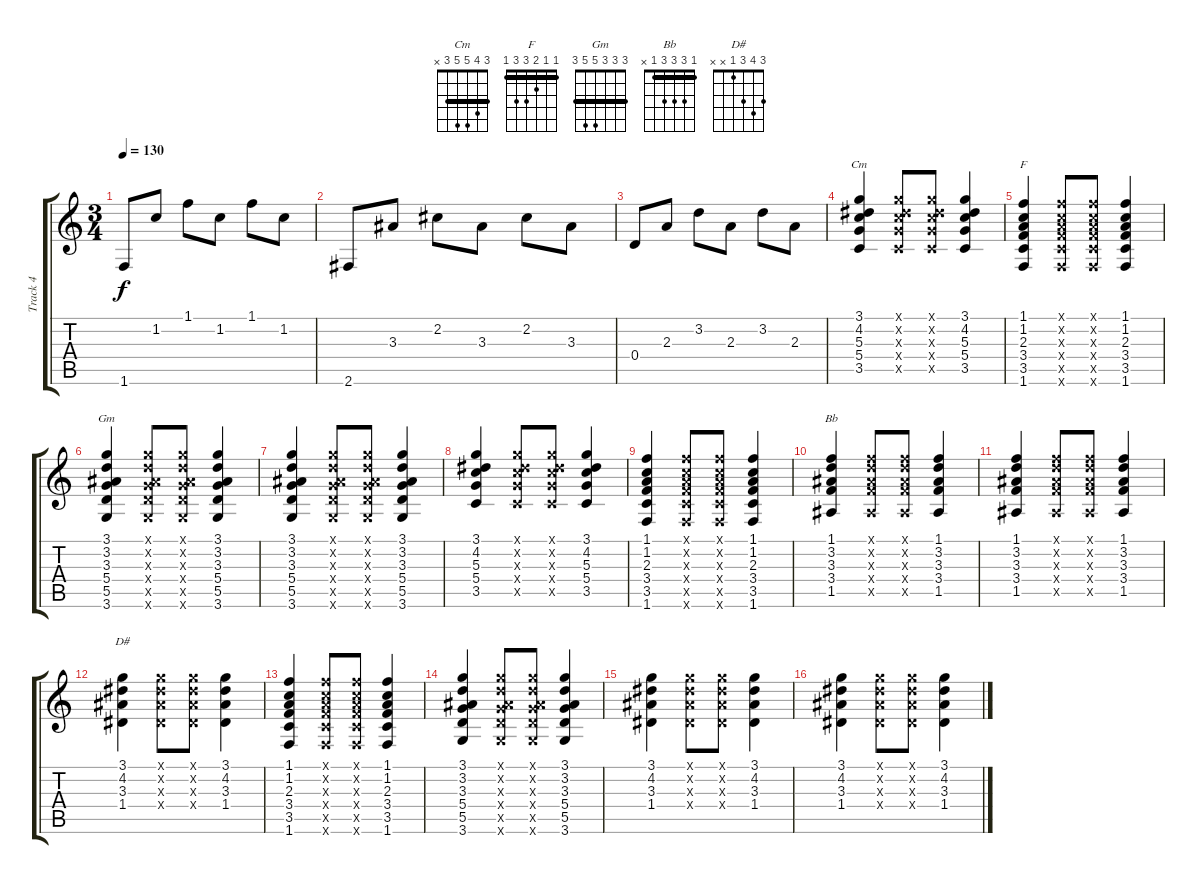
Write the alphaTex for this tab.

\track ("Track 4" "Track 4") {instrument acousticguitarsteel}
\staff {score tabs}
\tuning (E4 B3 G3 D3 A2 E2) {hide}
\chord ("Cm" 3 4 5 5 3 x) {barre 3}
\chord ("F" 1 1 2 3 3 1) {barre 1}
\chord ("Gm" 3 3 3 5 5 3) {barre 3}
\chord ("Bb" 1 3 3 3 1 x) {barre 1}
\chord ("D#" 3 4 3 1 x x)
\ts (3 4)
\tempo 130
\clef g2
\ks c
1.6.8{dy f} 1.2.8 1.1.8 1.2.8 1.1.8 1.2.8 |
2.6.8 3.3.8 2.2.8 3.3.8 2.2.8 3.3.8 |
0.4.8 2.3.8 3.2.8 2.3.8 3.2.8 2.3.8 |
(3.1 4.2 5.3 5.4 3.5).4{ch "Cm"} (3.1{x} 4.2{x} 5.3{x} 5.4{x} 3.5{x}).8 (3.1{x} 4.2{x} 5.3{x} 5.4{x} 3.5{x}).8 (3.1 4.2 5.3 5.4 3.5).4 |
(1.1 1.2 2.3 3.4 3.5 1.6).4{ch "F"} (1.1{x} 1.2{x} 2.3{x} 3.4{x} 3.5{x} 1.6{x}).8 (1.1{x} 1.2{x} 2.3{x} 3.4{x} 3.5{x} 1.6{x}).8 (1.1 1.2 2.3 3.4 3.5 1.6).4 |
(3.1 3.2 3.3 5.4 5.5 3.6).4{ch "Gm"} (3.1{x} 3.2{x} 3.3{x} 5.4{x} 5.5{x} 3.6{x}).8 (3.1{x} 3.2{x} 3.3{x} 5.4{x} 5.5{x} 3.6{x}).8 (3.1 3.2 3.3 5.4 5.5 3.6).4 |
(3.1 3.2 3.3 5.4 5.5 3.6).4 (3.1{x} 3.2{x} 3.3{x} 5.4{x} 5.5{x} 3.6{x}).8 (3.1{x} 3.2{x} 3.3{x} 5.4{x} 5.5{x} 3.6{x}).8 (3.1 3.2 3.3 5.4 5.5 3.6).4 |
(3.1 4.2 5.3 5.4 3.5).4 (3.1{x} 4.2{x} 5.3{x} 5.4{x} 3.5{x}).8 (3.1{x} 4.2{x} 5.3{x} 5.4{x} 3.5{x}).8 (3.1 4.2 5.3 5.4 3.5).4 |
(1.1 1.2 2.3 3.4 3.5 1.6).4 (1.1{x} 1.2{x} 2.3{x} 3.4{x} 3.5{x} 1.6{x}).8 (1.1{x} 1.2{x} 2.3{x} 3.4{x} 3.5{x} 1.6{x}).8 (1.1 1.2 2.3 3.4 3.5 1.6).4 |
(1.1 3.2 3.3 3.4 1.5).4{ch "Bb"} (1.1{x} 3.2{x} 3.3{x} 3.4{x} 1.5{x}).8 (1.1{x} 3.2{x} 3.3{x} 3.4{x} 1.5{x}).8 (1.1 3.2 3.3 3.4 1.5).4 |
(1.1 3.2 3.3 3.4 1.5).4 (1.1{x} 3.2{x} 3.3{x} 3.4{x} 1.5{x}).8 (1.1{x} 3.2{x} 3.3{x} 3.4{x} 1.5{x}).8 (1.1 3.2 3.3 3.4 1.5).4 |
(3.1 4.2 3.3 1.4).4{ch "D#"} (3.1{x} 4.2{x} 3.3{x} 1.4{x}).8 (3.1{x} 4.2{x} 3.3{x} 1.4{x}).8 (3.1 4.2 3.3 1.4).4 |
(1.1 1.2 2.3 3.4 3.5 1.6).4 (1.1{x} 1.2{x} 2.3{x} 3.4{x} 3.5{x} 1.6{x}).8 (1.1{x} 1.2{x} 2.3{x} 3.4{x} 3.5{x} 1.6{x}).8 (1.1 1.2 2.3 3.4 3.5 1.6).4 |
(3.1 3.2 3.3 5.4 5.5 3.6).4 (3.1{x} 3.2{x} 3.3{x} 5.4{x} 5.5{x} 3.6{x}).8 (3.1{x} 3.2{x} 3.3{x} 5.4{x} 5.5{x} 3.6{x}).8 (3.1 3.2 3.3 5.4 5.5 3.6).4 |
(3.1 4.2 3.3 1.4).4 (3.1{x} 4.2{x} 3.3{x} 1.4{x}).8 (3.1{x} 4.2{x} 3.3{x} 1.4{x}).8 (3.1 4.2 3.3 1.4).4 |
(3.1 4.2 3.3 1.4).4 (3.1{x} 4.2{x} 3.3{x} 1.4{x}).8 (3.1{x} 4.2{x} 3.3{x} 1.4{x}).8 (3.1 4.2 3.3 1.4).4
